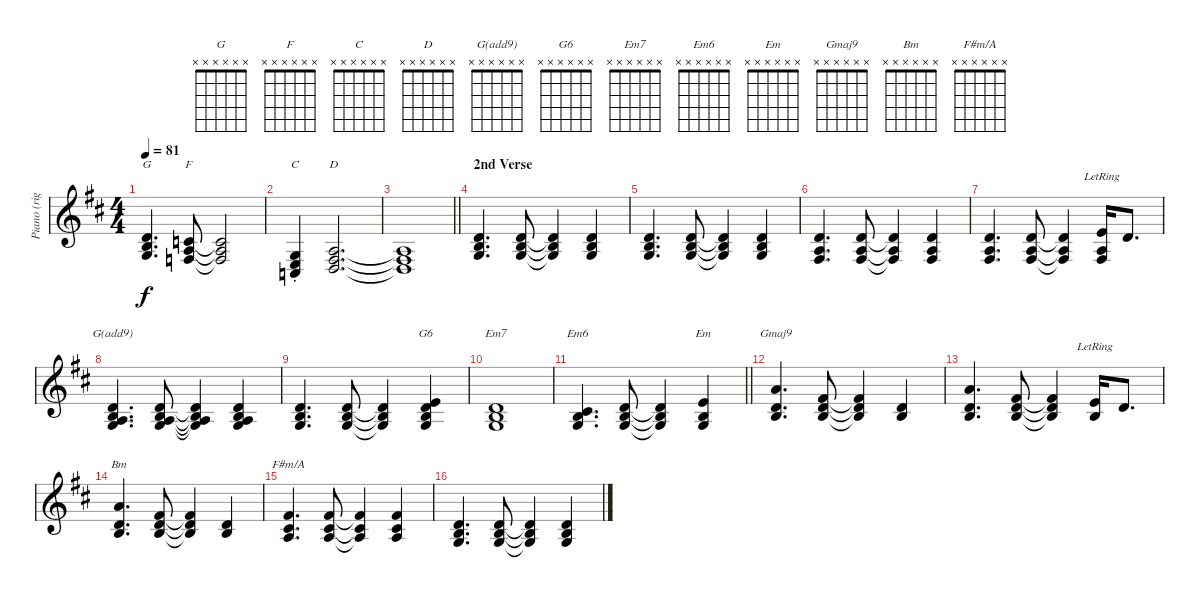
\track ("Piano (right hand)" "Piano (rig") {instrument acousticgrandpiano}
\staff {score}
\tuning (E4 B3 G3 D3 A2 E2) {hide}
\chord ("G" x x x x x x)
\chord ("F" x x x x x x)
\chord ("C" x x x x x x)
\chord ("D" x x x x x x)
\chord ("G(add9)" x x x x x x)
\chord ("G6" x x x x x x)
\chord ("Em7" x x x x x x)
\chord ("Em6" x x x x x x)
\chord ("Em" x x x x x x)
\chord ("Gmaj9" x x x x x x)
\chord ("Bm" x x x x x x)
\chord ("F#m/A" x x x x x x)
\ts (4 4)
\tempo 81
\clef g2
\ks d
(3.2 4.3 5.4).4{d ch "G" dy f volume 11} (1.2 2.3 3.4).8{ch "F"} (1.2{t} 2.3{t} 3.4{t}).2 |
(0.3{st} 2.4{st} 3.5{st}).4{ch "C"} (2.3 4.4 5.5).2{d ch "D"} |
\barLineRight lightlight
(2.3{t} 4.4{t} 5.5{t}).1 |
\section ("" "2nd Verse")
(3.2 4.3 5.4).4{d} (3.2 4.3 5.4).8 (3.2{t} 4.3{t} 5.4{t}).4 (3.2 4.3 5.4).4 |
(3.2 4.3 5.4).4{d} (3.2 4.3 5.4).8 (3.2{t} 4.3{t} 5.4{t}).4 (3.2 4.3 5.4).4 |
(3.2 2.3 4.4).4{d} (3.2 2.3 4.4).8 (3.2{t} 2.3{t} 4.4{t}).4 (3.2 2.3 4.4).4 |
(3.2 2.3 4.4).4{d} (3.2 2.3 4.4).8 (3.2{t} 2.3{t} 4.4{t}).4 (0.1{lr} 2.3{lr} 4.4{lr}).16 3.2.8{d} |
(3.2 4.3 7.4 10.5).4{d ch "G(add9)"} (3.2 4.3 7.4 10.5).8 (3.2{t} 4.3{t} 7.4{t} 10.5{t}).4 (3.2 4.3 7.4 10.5).4 |
(3.2 4.3 5.4).4{d} (3.2 4.3 5.4).8 (3.2{t} 4.3{t} 5.4{t}).4 (0.1 3.2 4.3 5.4).4{ch "G6"} |
(3.2 4.3 5.4).1{ch "Em7"} |
\barLineRight lightlight
(2.2 4.3 5.4).4{d ch "Em6"} (3.2 4.3 5.4).8 (3.2{t} 4.3{t} 5.4{t}).4 (5.2 4.3 5.4).4{ch "Em"} |
(5.1 3.2 4.3).4{d ch "Gmaj9"} (2.1 3.2 4.3).8 (2.1{t} 3.2{t} 4.3{t}).4 (3.2 4.3).4 |
(5.1 3.2 4.3).4{d} (2.1 3.2 4.3).8 (2.1{t} 3.2{t} 4.3{t}).4 (0.1{lr} 4.3{lr}).16 3.2.8{d} |
(5.1 3.2 4.3).4{d ch "Bm"} (2.1 3.2 4.3).8 (2.1{t} 3.2{t} 4.3{t}).4 (3.2 4.3).4 |
(2.1 2.2 2.3).4{d ch "F#m/A"} (2.1 2.2 2.3).8 (2.1{t} 2.2{t} 2.3{t}).4 (2.1 2.2 2.3).4 |
(3.2 4.3 5.4).4{d} (3.2 4.3 5.4).8 (3.2{t} 4.3{t} 5.4{t}).4 (3.2 4.3 5.4).4
